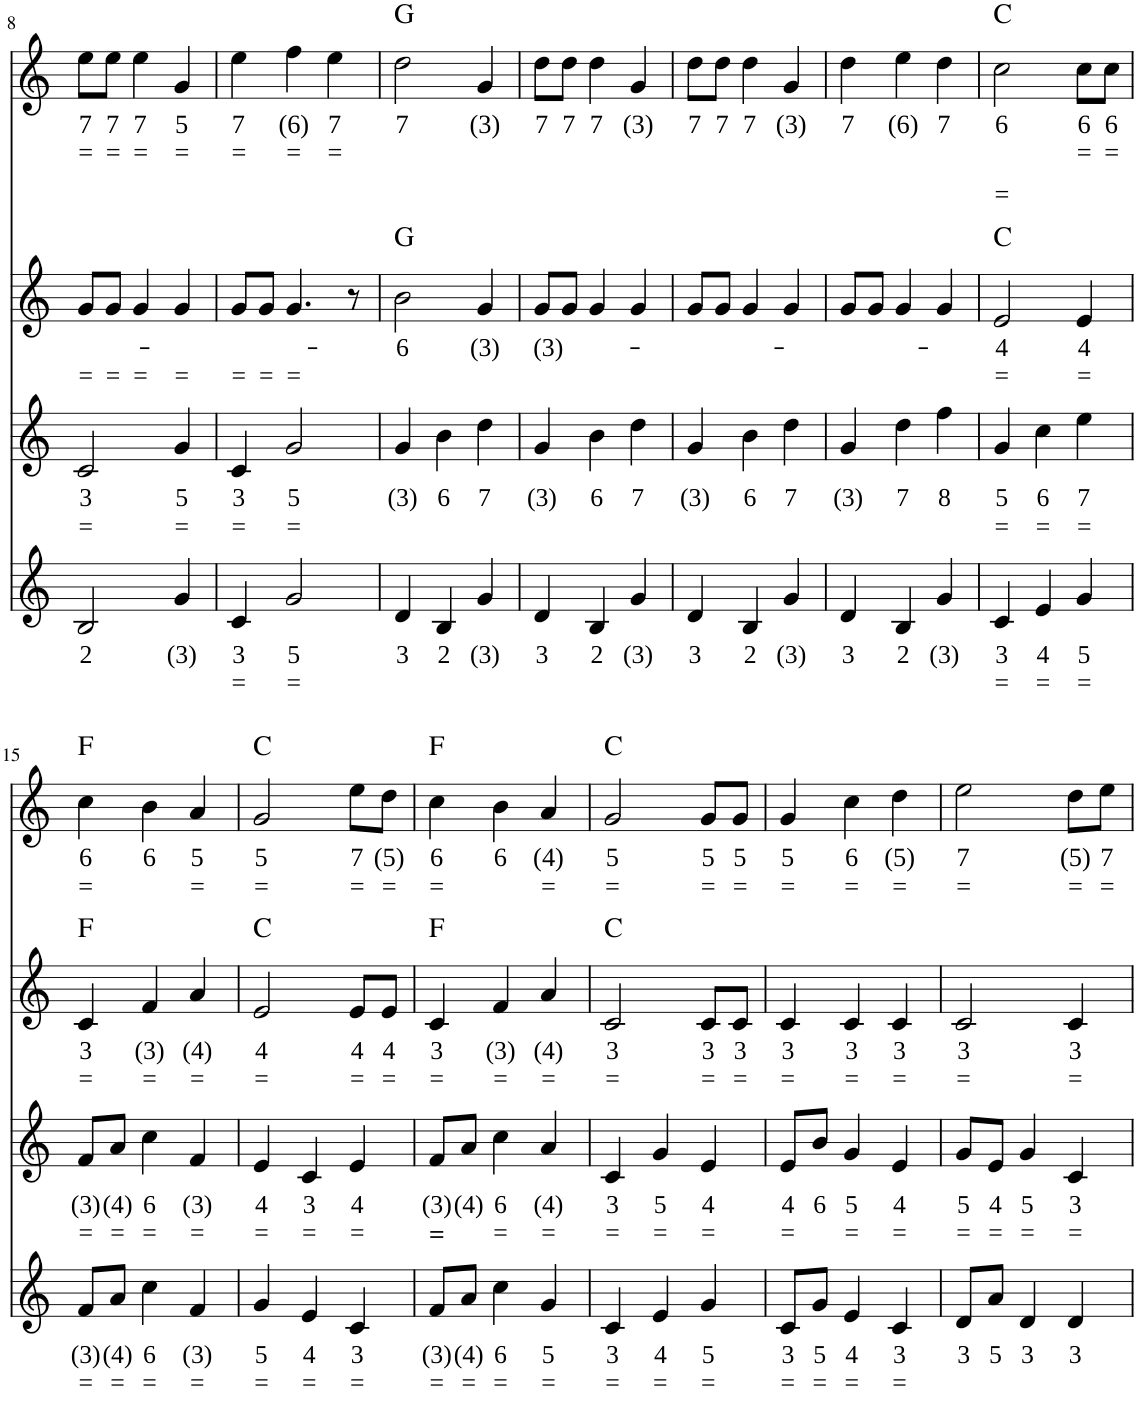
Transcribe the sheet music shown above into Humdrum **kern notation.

**kern	**text	**text	**kern	**text	**text	**kern	**text	**text	**kern	**text	**text	**harte
*part4	*part4	*part4	*part3	*part3	*part3	*part2	*part2	*part2	*part1	*part1	*part1	*part1
*staff4	*staff4	*staff4	*staff3	*staff3	*staff3	*staff2	*staff2	*staff2	*staff1	*staff1	*staff1	*
*I"Stem	*	*	*I"Stem	*	*	*I"Stem	*	*	*I"Stem	*	*	*
!!LO:PB:g=z
*clefG2	*	*	*clefG2	*	*	*clefG2	*	*	*clefG2	*	*	*
*k[]	*	*	*k[]	*	*	*k[]	*	*	*k[]	*	*	*
*M3/4	*	*	*M3/4	*	*	*M3/4	*	*	*M3/4	*	*	*
=8	=8	=8	=8	=8	=8	=8	=8	=8	=8	=8	=8	=8
!	!LO:LY:b	!	!	!LO:LY:b	!LO:LY:b	!	!	!LO:LY:b	!	!LO:LY:b	!LO:LY:b	!
2B/	2	.	2c/	3	=	8g/L	.	=	8ee\L	7	=	.
!	!	!	!	!	!	!	!	!LO:LY:b	!	!LO:LY:b	!LO:LY:b	!
.	.	.	.	.	.	8g/J	.	=	8ee\J	7	=	.
!	!	!	!	!	!	!	!	!LO:LY:b	!	!LO:LY:b	!LO:LY:b	!
.	.	.	.	.	.	4g/	.	=	4ee\	7	=	.
!	!LO:LY:b	!	!	!LO:LY:b	!LO:LY:b	!	!	!LO:LY:b	!	!LO:LY:b	!LO:LY:b	!
4g/	(3)	.	4g/	5	=	4g/	.	=	4g/	5	=	.
=9	=9	=9	=9	=9	=9	=9	=9	=9	=9	=9	=9	=9
!	!LO:LY:b	!LO:LY:b	!	!LO:LY:b	!LO:LY:b	!	!	!LO:LY:b	!	!LO:LY:b	!LO:LY:b	!
4c/	3	=	4c/	3	=	8g/L	.	=	4ee\	7	=	.
!	!	!	!	!	!	!	!	!LO:LY:b	!	!	!	!
.	.	.	.	.	.	8g/J	.	=	.	.	.	.
!	!LO:LY:b	!LO:LY:b	!	!LO:LY:b	!LO:LY:b	!	!	!LO:LY:b	!	!LO:LY:b	!LO:LY:b	!
2g/	5	=	2g/	5	=	4.g/	.	=	4ff\	(6)	=	.
!	!	!	!	!	!	!	!	!	!	!LO:LY:b	!LO:LY:b	!
.	.	.	.	.	.	.	.	.	4ee\	7	=	.
.	.	.	.	.	.	8r	.	.	.	.	.	.
=10	=10	=10	=10	=10	=10	=10	=10	=10	=10	=10	=10	=10
!	!LO:LY:b	!	!	!LO:LY:b	!	!	!LO:LY:b	!	!	!LO:LY:b	!	!
4d/	3	.	4g/	(3)	.	2b\	-6	.	2dd\	7	.	G:maj
!	!LO:LY:b	!	!	!LO:LY:b	!	!	!	!	!	!	!	!
4B/	2	.	4b\	6	.	.	.	.	.	.	.	.
!	!LO:LY:b	!	!	!LO:LY:b	!	!	!LO:LY:b	!	!	!LO:LY:b	!	!
4g/	(3)	.	4dd\	7	.	4g/	(3)	.	4g/	(3)	.	.
=11	=11	=11	=11	=11	=11	=11	=11	=11	=11	=11	=11	=11
!	!LO:LY:b	!	!	!LO:LY:b	!	!	!LO:LY:b	!	!	!LO:LY:b	!	!
4d/	3	.	4g/	(3)	.	8g/L	(3)-	.	8dd\L	7	.	.
!	!	!	!	!	!	!	!	!	!	!LO:LY:b	!	!
.	.	.	.	.	.	8g/J	.	.	8dd\J	7	.	.
!	!LO:LY:b	!	!	!LO:LY:b	!	!	!	!	!	!LO:LY:b	!	!
4B/	2	.	4b\	6	.	4g/	.	.	4dd\	7	.	.
!	!LO:LY:b	!	!	!LO:LY:b	!	!	!	!	!	!LO:LY:b	!	!
4g/	(3)	.	4dd\	7	.	4g/	.	.	4g/	(3)	.	.
=12	=12	=12	=12	=12	=12	=12	=12	=12	=12	=12	=12	=12
!	!LO:LY:b	!	!	!LO:LY:b	!	!	!	!	!	!LO:LY:b	!	!
4d/	3	.	4g/	(3)	.	8g/L	.	.	8dd\L	7	.	.
!	!	!	!	!	!	!	!	!	!	!LO:LY:b	!	!
.	.	.	.	.	.	8g/J	.	.	8dd\J	7	.	.
!	!LO:LY:b	!	!	!LO:LY:b	!	!	!	!	!	!LO:LY:b	!	!
4B/	2	.	4b\	6	.	4g/	.	.	4dd\	7	.	.
!	!LO:LY:b	!	!	!LO:LY:b	!	!	!	!	!	!LO:LY:b	!	!
4g/	(3)	.	4dd\	7	.	4g/	.	.	4g/	(3)	.	.
=13	=13	=13	=13	=13	=13	=13	=13	=13	=13	=13	=13	=13
!	!LO:LY:b	!	!	!LO:LY:b	!	!	!	!	!	!LO:LY:b	!	!
4d/	3	.	4g/	(3)	.	8g/L	.	.	4dd\	7	.	.
.	.	.	.	.	.	8g/J	.	.	.	.	.	.
!	!LO:LY:b	!	!	!LO:LY:b	!	!	!	!	!	!LO:LY:b	!	!
4B/	2	.	4dd\	7	.	4g/	.	.	4ee\	(6)	.	.
!	!LO:LY:b	!	!	!LO:LY:b	!	!	!	!	!	!LO:LY:b	!	!
4g/	(3)	.	4ff\	8	.	4g/	.	.	4dd\	7	.	.
=14	=14	=14	=14	=14	=14	=14	=14	=14	=14	=14	=14	=14
!	!LO:LY:b	!LO:LY:b	!	!LO:LY:b	!LO:LY:b	!	!LO:LY:b	!LO:LY:b	!	!LO:LY:b	!LO:LY:b	!
4c/	3	=	4g/	5	=	2e/	4	=	2cc\	6	=	C:maj
!	!LO:LY:b	!LO:LY:b	!	!LO:LY:b	!LO:LY:b	!	!	!	!	!	!	!
4e/	4	=	4cc\	6	=	.	.	.	.	.	.	.
!	!LO:LY:b	!LO:LY:b	!	!LO:LY:b	!LO:LY:b	!	!LO:LY:b	!LO:LY:b	!	!LO:LY:b	!LO:LY:b	!
4g/	5	=	4ee\	7	=	4e/	4	=	8cc\L	6	=	.
!	!	!	!	!	!	!	!	!	!	!LO:LY:b	!LO:LY:b	!
.	.	.	.	.	.	.	.	.	8cc\J	6	=	.
!!LO:LB:g=z
=15	=15	=15	=15	=15	=15	=15	=15	=15	=15	=15	=15	=15
!	!LO:LY:b	!LO:LY:b	!	!LO:LY:b	!LO:LY:b	!	!LO:LY:b	!LO:LY:b	!	!LO:LY:b	!LO:LY:b	!
8f/L	(3)	=	8f/L	(3)	=	4c/	3	=	4cc\	6	=	F:maj
!	!LO:LY:b	!LO:LY:b	!	!LO:LY:b	!LO:LY:b	!	!	!	!	!	!	!
8a/J	(4)	=	8a/J	(4)	=	.	.	.	.	.	.	.
!	!LO:LY:b	!LO:LY:b	!	!LO:LY:b	!LO:LY:b	!	!LO:LY:b	!LO:LY:b	!	!LO:LY:b	!	!
4cc\	6	=	4cc\	6	=	4f/	(3)	=	4b\	6	.	.
!	!LO:LY:b	!LO:LY:b	!	!LO:LY:b	!LO:LY:b	!	!LO:LY:b	!LO:LY:b	!	!LO:LY:b	!LO:LY:b	!
4f/	(3)	=	4f/	(3)	=	4a/	(4)	=	4a/	5	=	.
=16	=16	=16	=16	=16	=16	=16	=16	=16	=16	=16	=16	=16
!	!LO:LY:b	!LO:LY:b	!	!LO:LY:b	!LO:LY:b	!	!LO:LY:b	!LO:LY:b	!	!LO:LY:b	!LO:LY:b	!
4g/	5	=	4e/	4	=	2e/	4	=	2g/	5	=	C:maj
!	!LO:LY:b	!LO:LY:b	!	!LO:LY:b	!LO:LY:b	!	!	!	!	!	!	!
4e/	4	=	4c/	3	=	.	.	.	.	.	.	.
!	!LO:LY:b	!LO:LY:b	!	!LO:LY:b	!LO:LY:b	!	!LO:LY:b	!LO:LY:b	!	!LO:LY:b	!LO:LY:b	!
4c/	3	=	4e/	4	=	8e/L	4	=	8ee\L	7	=	.
!	!	!	!	!	!	!	!LO:LY:b	!LO:LY:b	!	!LO:LY:b	!LO:LY:b	!
.	.	.	.	.	.	8e/J	4	=	8dd\J	(5)	=	.
=17	=17	=17	=17	=17	=17	=17	=17	=17	=17	=17	=17	=17
!	!LO:LY:b	!LO:LY:b	!	!LO:LY:b	!LO:LY:b	!	!LO:LY:b	!LO:LY:b	!	!LO:LY:b	!LO:LY:b	!
8f/L	(3)	=	8f/L	(3)	=	4c/	3	=	4cc\	6	=	F:maj
!	!LO:LY:b	!LO:LY:b	!	!LO:LY:b	!	!	!	!	!	!	!	!
8a/J	(4)	=	8a/J	(4)	.	.	.	.	.	.	.	.
!	!LO:LY:b	!LO:LY:b	!	!LO:LY:b	!LO:LY:b	!	!LO:LY:b	!LO:LY:b	!	!LO:LY:b	!	!
4cc\	6	=	4cc\	6	=	4f/	(3)	=	4b\	6	.	.
!	!LO:LY:b	!LO:LY:b	!	!LO:LY:b	!LO:LY:b	!	!LO:LY:b	!LO:LY:b	!	!LO:LY:b	!LO:LY:b	!
4g/	5	=	4a/	(4)	=	4a/	(4)	=	4a/	(4)	=	.
=18	=18	=18	=18	=18	=18	=18	=18	=18	=18	=18	=18	=18
!	!LO:LY:b	!LO:LY:b	!	!LO:LY:b	!LO:LY:b	!	!LO:LY:b	!LO:LY:b	!	!LO:LY:b	!LO:LY:b	!
4c/	3	=	4c/	3	=	2c/	3	=	2g/	5	=	C:maj
!	!LO:LY:b	!LO:LY:b	!	!LO:LY:b	!LO:LY:b	!	!	!	!	!	!	!
4e/	4	=	4g/	5	=	.	.	.	.	.	.	.
!	!LO:LY:b	!LO:LY:b	!	!LO:LY:b	!LO:LY:b	!	!LO:LY:b	!LO:LY:b	!	!LO:LY:b	!LO:LY:b	!
4g/	5	=	4e/	4	=	8c/L	3	=	8g/L	5	=	.
!	!	!	!	!	!	!	!LO:LY:b	!LO:LY:b	!	!LO:LY:b	!LO:LY:b	!
.	.	.	.	.	.	8c/J	3	=	8g/J	5	=	.
=19	=19	=19	=19	=19	=19	=19	=19	=19	=19	=19	=19	=19
!	!LO:LY:b	!LO:LY:b	!	!LO:LY:b	!LO:LY:b	!	!LO:LY:b	!LO:LY:b	!	!LO:LY:b	!LO:LY:b	!
8c/L	3	=	8e/L	4	=	4c/	3	=	4g/	5	=	.
!	!LO:LY:b	!LO:LY:b	!	!LO:LY:b	!	!	!	!	!	!	!	!
8g/J	5	=	8b/J	6	.	.	.	.	.	.	.	.
!	!LO:LY:b	!LO:LY:b	!	!LO:LY:b	!LO:LY:b	!	!LO:LY:b	!LO:LY:b	!	!LO:LY:b	!LO:LY:b	!
4e/	4	=	4g/	5	=	4c/	3	=	4cc\	6	=	.
!	!LO:LY:b	!LO:LY:b	!	!LO:LY:b	!LO:LY:b	!	!LO:LY:b	!LO:LY:b	!	!LO:LY:b	!LO:LY:b	!
4c/	3	=	4e/	4	=	4c/	3	=	4dd\	(5)	=	.
=20	=20	=20	=20	=20	=20	=20	=20	=20	=20	=20	=20	=20
!	!LO:LY:b	!	!	!LO:LY:b	!LO:LY:b	!	!LO:LY:b	!LO:LY:b	!	!LO:LY:b	!LO:LY:b	!
8d/L	3	.	8g/L	5	=	2c/	3	=	2ee\	7	=	.
!	!LO:LY:b	!	!	!LO:LY:b	!LO:LY:b	!	!	!	!	!	!	!
8a/J	5	.	8e/J	4	=	.	.	.	.	.	.	.
!	!LO:LY:b	!	!	!LO:LY:b	!LO:LY:b	!	!	!	!	!	!	!
4d/	3	.	4g/	5	=	.	.	.	.	.	.	.
!	!LO:LY:b	!	!	!LO:LY:b	!LO:LY:b	!	!LO:LY:b	!LO:LY:b	!	!LO:LY:b	!LO:LY:b	!
4d/	3	.	4c/	3	=	4c/	3	=	8dd\L	(5)	=	.
!	!	!	!	!	!	!	!	!	!	!LO:LY:b	!LO:LY:b	!
.	.	.	.	.	.	.	.	.	8ee\J	7	=	.
=	=	=	=	=	=	=	=	=	=	=	=	=
*-	*-	*-	*-	*-	*-	*-	*-	*-	*-	*-	*-	*-
